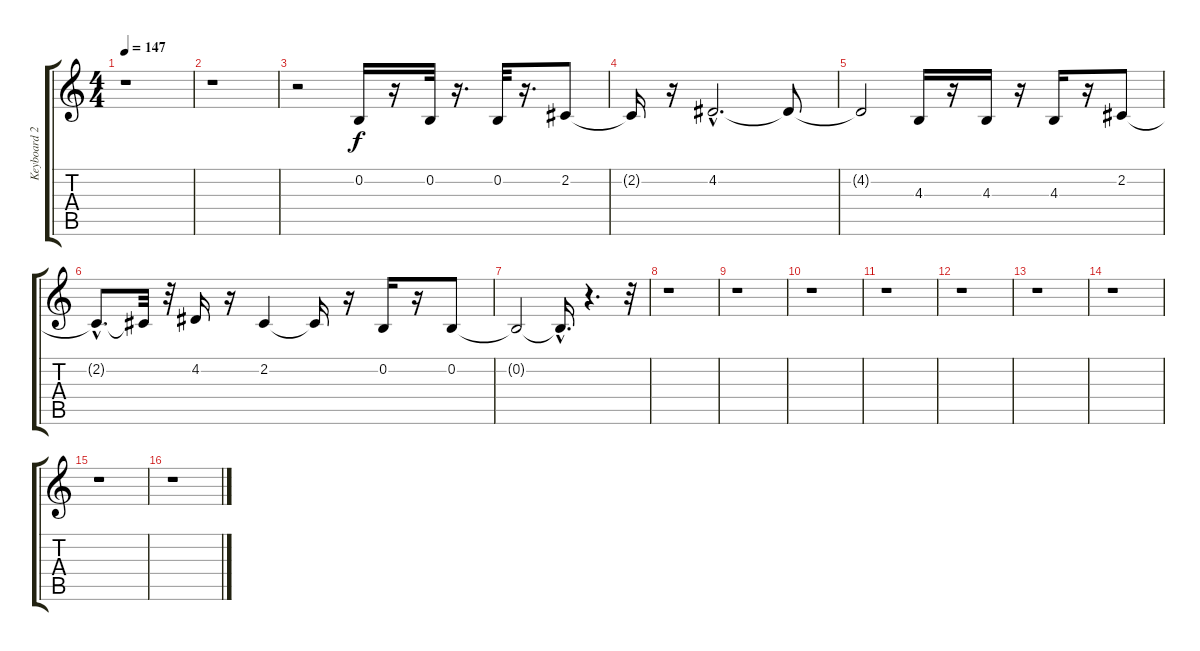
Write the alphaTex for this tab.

\track ("Keyboard 2" "Keyboard 2") {instrument synthbrass1}
\staff {score tabs}
\tuning (E4 B3 G3 D3 A2 E2) {hide}
\ts (4 4)
\tempo 147
\clef g2
\ks c
r.1{dy f} |
r.1 |
r.2 0.2.16 r.16 0.2.32 r.16{d} 0.2.32 r.16{d} 2.2.8 |
2.2{t}.16 r.16 4.2{hac}.2{d} 4.2{t}.8 |
4.2{t}.2 4.3.16 r.16 4.3.16 r.16 4.3.16 r.16 2.2.8 |
2.2{hac t}.8{d} 2.2{t}.32 r.32 4.2.16 r.16 2.2.4 2.2{t}.16 r.16 0.2.16 r.16 0.2.8 |
0.2{t}.2 0.2{hac t}.16{d} r.4{d} r.32 |
r.1 |
r.1 |
r.1 |
r.1 |
r.1 |
r.1 |
r.1 |
r.1 |
r.1
